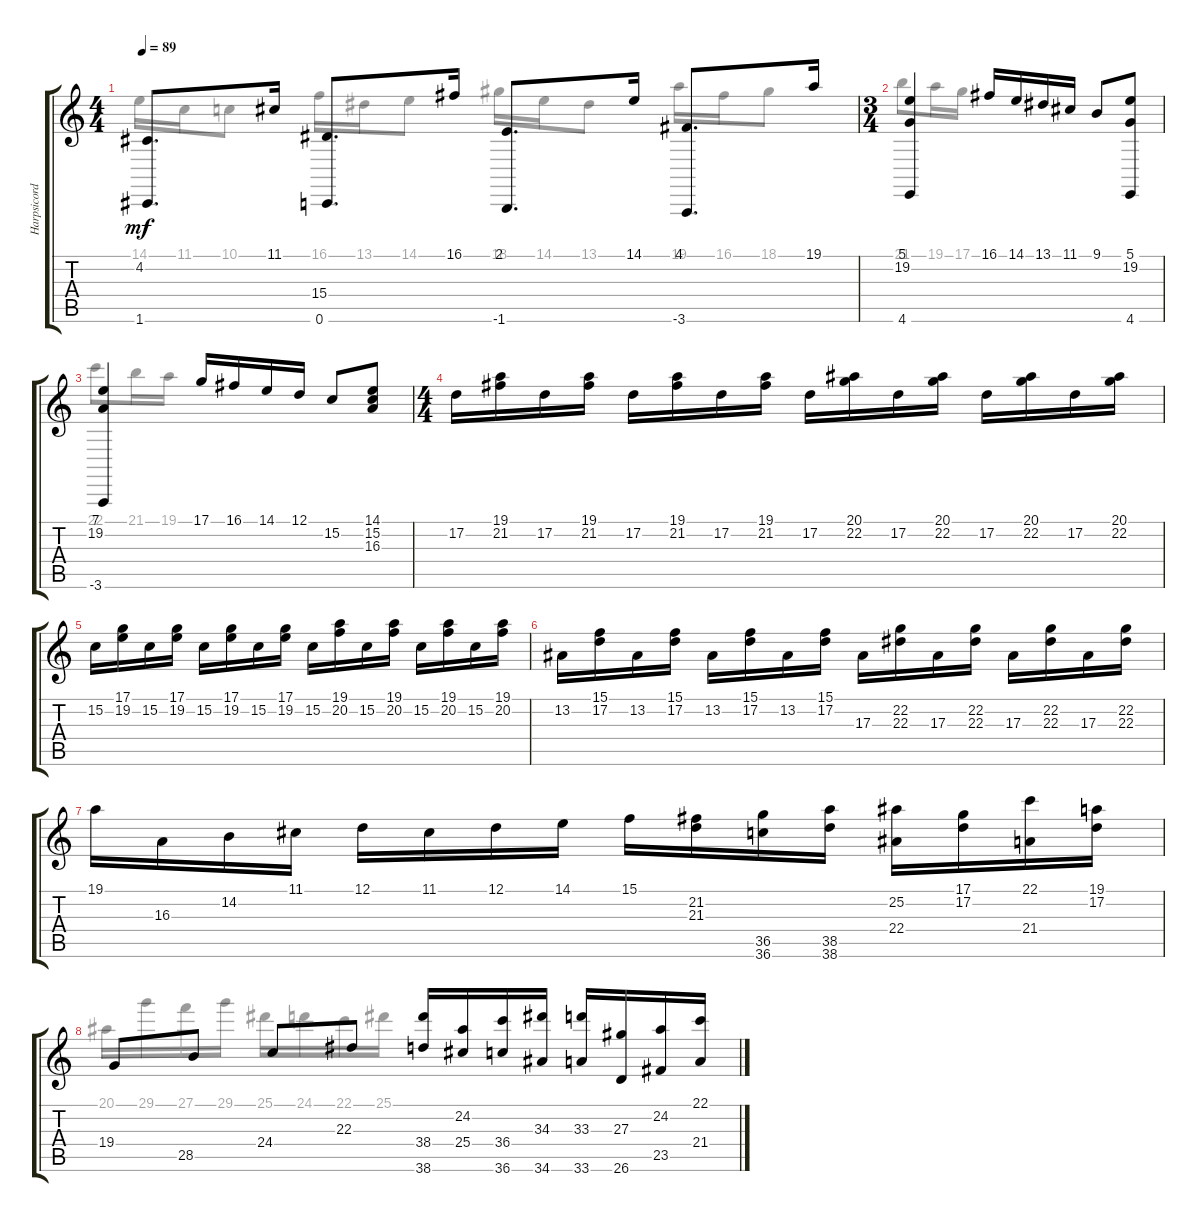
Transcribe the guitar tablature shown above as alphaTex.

\track ("Harpsicord" "Harpsicord") {instrument harpsichord}
\staff {score tabs}
\tuning (D4 A3 F3 C3 G2 C2) {hide}
\voice
\ts (4 4)
\tempo 89
\clef g2
\ks aminor
(4.2 1.6).8{d dy mf} 11.1.16 (15.4 0.6).8{d} 16.1.16 (2.1 -1.6).8{d} 14.1.16 (4.1 -3.6).8{d} 19.1.16 |
\ts (3 4)
(5.1 19.2 4.6).4 16.1.16 14.1.16 13.1.16 11.1.16 9.1.8 (5.1 19.2 4.6).8 |
(7.1 19.2 -3.6).4 17.1.16 16.1.16 14.1.16 12.1.16 15.2.8 (14.1 15.2 16.3).8 |
\ts (4 4)
17.2.16 (19.1 21.2).16 17.2.16 (19.1 21.2).16 17.2.16 (19.1 21.2).16 17.2.16 (19.1 21.2).16 17.2.16 (20.1 22.2).16 17.2.16 (20.1 22.2).16 17.2.16 (20.1 22.2).16 17.2.16 (20.1 22.2).16 |
15.2.16 (17.1 19.2).16 15.2.16 (17.1 19.2).16 15.2.16 (17.1 19.2).16 15.2.16 (17.1 19.2).16 15.2.16 (19.1 20.2).16 15.2.16 (19.1 20.2).16 15.2.16 (19.1 20.2).16 15.2.16 (19.1 20.2).16 |
13.2.16 (15.1 17.2).16 13.2.16 (15.1 17.2).16 13.2.16 (15.1 17.2).16 13.2.16 (15.1 17.2).16 17.3.16 (22.2 22.3).16 17.3.16 (22.2 22.3).16 17.3.16 (22.2 22.3).16 17.3.16 (22.2 22.3).16 |
19.1.16 16.3.16 14.2.16 11.1.16 12.1.16 11.1.16 12.1.16 14.1.16 15.1.16 (21.2 21.3).16 (36.5 36.6).16 (38.5 38.6).16 (25.2 22.4).16 (17.1 17.2).16 (22.1 21.4).16 (19.1 17.2).16 |
19.4.8 28.5.8 24.4.8 22.3.8 (38.4 38.6).16 (24.2 25.4).16 (36.4 36.6).16 (34.3 34.6).16 (33.3 33.6).16 (27.3 26.6).16 (24.2 23.5).16 (22.1 21.4).16
\voice
\clef g2
\ottava regular
\simile none
\ks aminor
14.1.16{dy mf} 11.1.16 10.1.8 16.1.16 13.1.16 14.1.8 18.1.16 14.1.16 13.1.8 19.1.16 16.1.16 18.1.8 |
21.1.8 19.1.16 17.1.16 |
22.1.8 21.1.16 19.1.16 |
|
|
|
|
20.1.16 29.1.16 27.1.16 29.1.16 25.1.16 24.1.16 22.1.16 25.1.16
